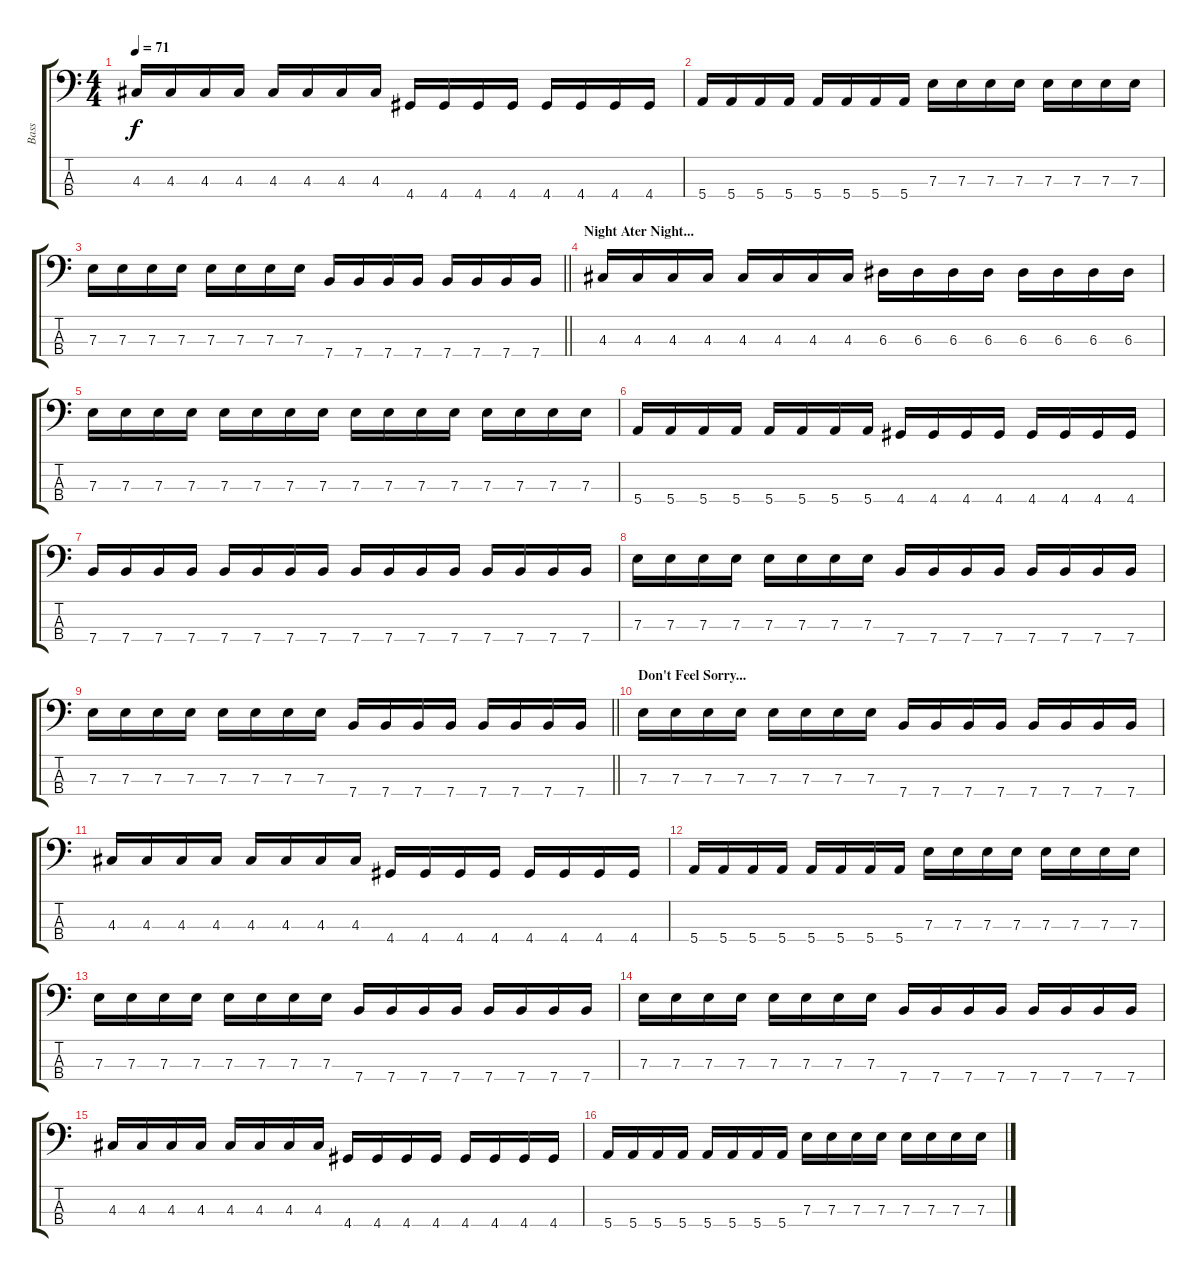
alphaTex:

\track ("Bass" "Bass") {instrument electricbassfinger}
\staff {score tabs}
\tuning (G2 D2 A1 E1) {hide}
\ts (4 4)
\tempo 71
\clef f4
\ks c
4.3.16{dy f} 4.3.16 4.3.16 4.3.16 4.3.16 4.3.16 4.3.16 4.3.16 4.4.16 4.4.16 4.4.16 4.4.16 4.4.16 4.4.16 4.4.16 4.4.16 |
5.4.16 5.4.16 5.4.16 5.4.16 5.4.16 5.4.16 5.4.16 5.4.16 7.3.16 7.3.16 7.3.16 7.3.16 7.3.16 7.3.16 7.3.16 7.3.16 |
\barLineRight lightlight
7.3.16 7.3.16 7.3.16 7.3.16 7.3.16 7.3.16 7.3.16 7.3.16 7.4.16 7.4.16 7.4.16 7.4.16 7.4.16 7.4.16 7.4.16 7.4.16 |
\section ("" "Night Ater Night...")
4.3.16 4.3.16 4.3.16 4.3.16 4.3.16 4.3.16 4.3.16 4.3.16 6.3.16 6.3.16 6.3.16 6.3.16 6.3.16 6.3.16 6.3.16 6.3.16 |
7.3.16 7.3.16 7.3.16 7.3.16 7.3.16 7.3.16 7.3.16 7.3.16 7.3.16 7.3.16 7.3.16 7.3.16 7.3.16 7.3.16 7.3.16 7.3.16 |
5.4.16 5.4.16 5.4.16 5.4.16 5.4.16 5.4.16 5.4.16 5.4.16 4.4.16 4.4.16 4.4.16 4.4.16 4.4.16 4.4.16 4.4.16 4.4.16 |
7.4.16 7.4.16 7.4.16 7.4.16 7.4.16 7.4.16 7.4.16 7.4.16 7.4.16 7.4.16 7.4.16 7.4.16 7.4.16 7.4.16 7.4.16 7.4.16 |
7.3.16 7.3.16 7.3.16 7.3.16 7.3.16 7.3.16 7.3.16 7.3.16 7.4.16 7.4.16 7.4.16 7.4.16 7.4.16 7.4.16 7.4.16 7.4.16 |
\barLineRight lightlight
7.3.16 7.3.16 7.3.16 7.3.16 7.3.16 7.3.16 7.3.16 7.3.16 7.4.16 7.4.16 7.4.16 7.4.16 7.4.16 7.4.16 7.4.16 7.4.16 |
\section ("" "Don't Feel Sorry...")
7.3.16 7.3.16 7.3.16 7.3.16 7.3.16 7.3.16 7.3.16 7.3.16 7.4.16 7.4.16 7.4.16 7.4.16 7.4.16 7.4.16 7.4.16 7.4.16 |
4.3.16 4.3.16 4.3.16 4.3.16 4.3.16 4.3.16 4.3.16 4.3.16 4.4.16 4.4.16 4.4.16 4.4.16 4.4.16 4.4.16 4.4.16 4.4.16 |
5.4.16 5.4.16 5.4.16 5.4.16 5.4.16 5.4.16 5.4.16 5.4.16 7.3.16 7.3.16 7.3.16 7.3.16 7.3.16 7.3.16 7.3.16 7.3.16 |
7.3.16 7.3.16 7.3.16 7.3.16 7.3.16 7.3.16 7.3.16 7.3.16 7.4.16 7.4.16 7.4.16 7.4.16 7.4.16 7.4.16 7.4.16 7.4.16 |
7.3.16 7.3.16 7.3.16 7.3.16 7.3.16 7.3.16 7.3.16 7.3.16 7.4.16 7.4.16 7.4.16 7.4.16 7.4.16 7.4.16 7.4.16 7.4.16 |
4.3.16 4.3.16 4.3.16 4.3.16 4.3.16 4.3.16 4.3.16 4.3.16 4.4.16 4.4.16 4.4.16 4.4.16 4.4.16 4.4.16 4.4.16 4.4.16 |
5.4.16 5.4.16 5.4.16 5.4.16 5.4.16 5.4.16 5.4.16 5.4.16 7.3.16 7.3.16 7.3.16 7.3.16 7.3.16 7.3.16 7.3.16 7.3.16
